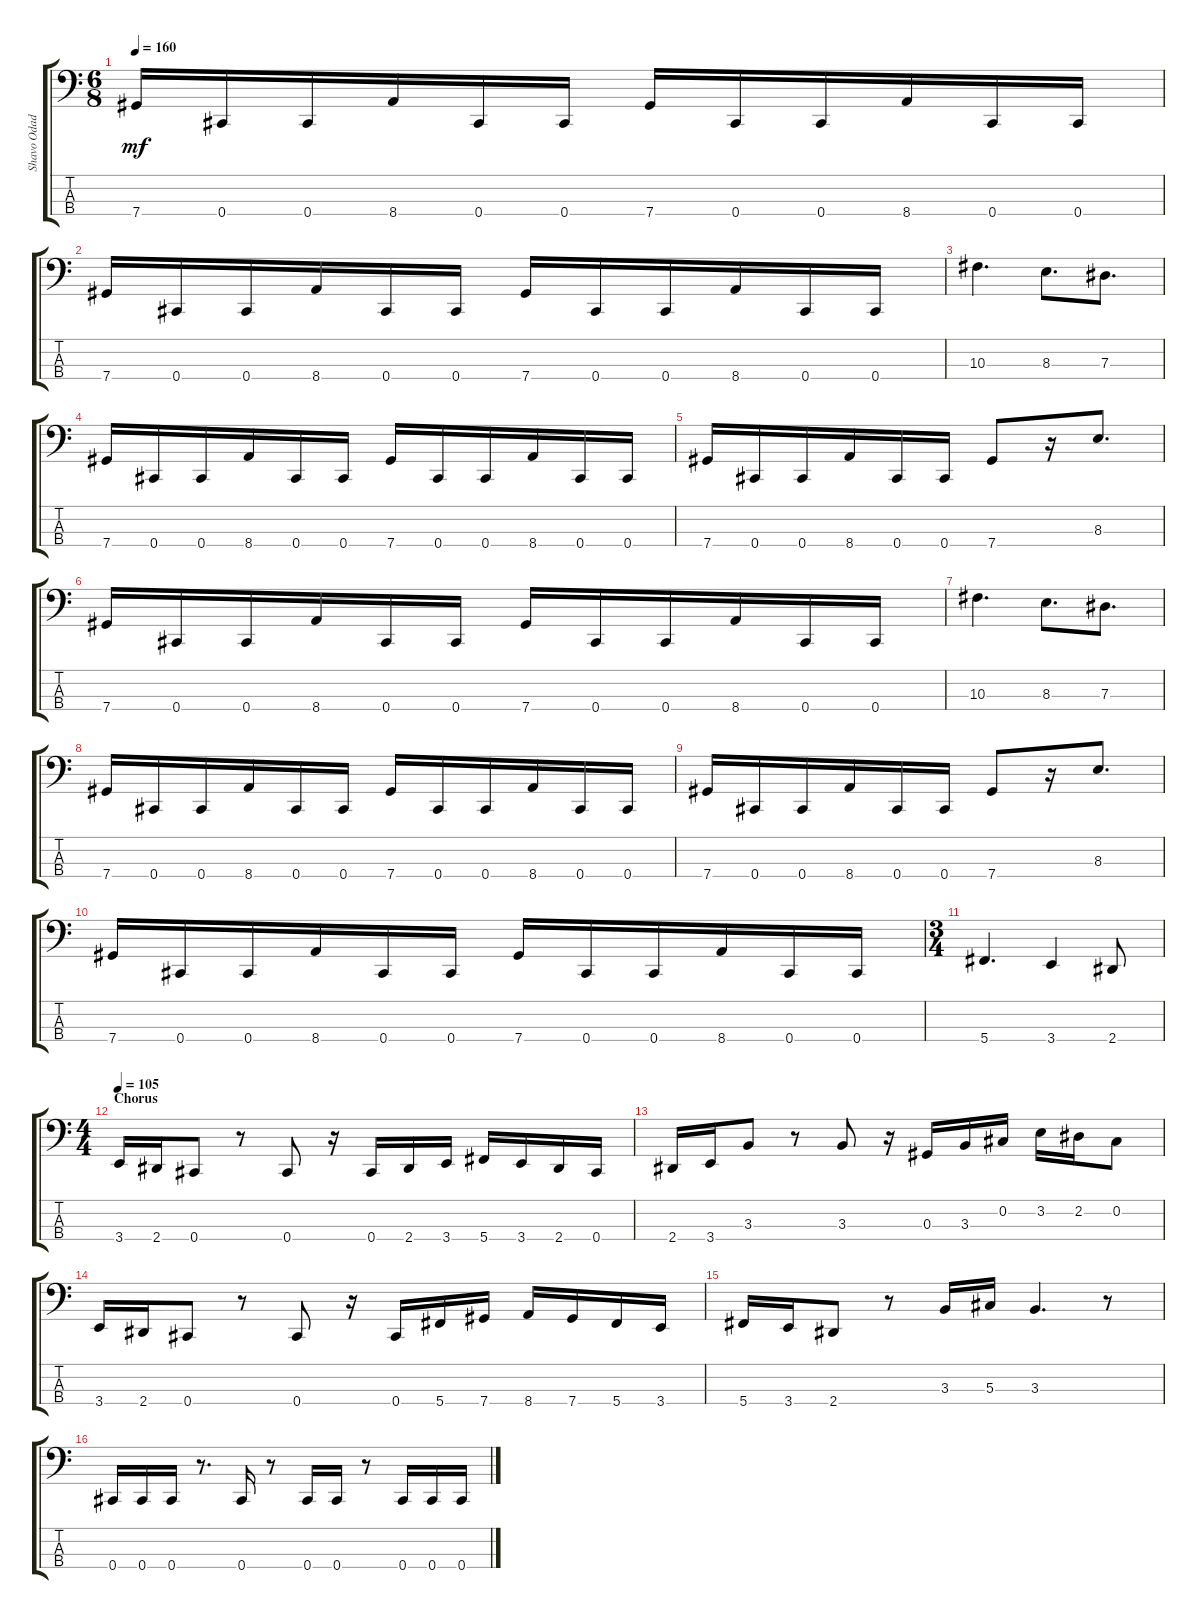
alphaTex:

\track ("Shavo Odadjian" "Shavo Odad") {instrument electricbassfinger}
\staff {score tabs}
\tuning (Gb2 Db2 Ab1 Db1) {hide}
\ts (6 8)
\tempo 160
\clef f4
\ks c
7.4.16{dy mf} 0.4.16 0.4.16 8.4.16 0.4.16 0.4.16 7.4.16 0.4.16 0.4.16 8.4.16 0.4.16 0.4.16 |
7.4.16 0.4.16 0.4.16 8.4.16 0.4.16 0.4.16 7.4.16 0.4.16 0.4.16 8.4.16 0.4.16 0.4.16 |
10.3.4{d} 8.3.8{d} 7.3.8{d} |
7.4.16 0.4.16 0.4.16 8.4.16 0.4.16 0.4.16 7.4.16 0.4.16 0.4.16 8.4.16 0.4.16 0.4.16 |
7.4.16 0.4.16 0.4.16 8.4.16 0.4.16 0.4.16 7.4.8 r.16 8.3.8{d} |
7.4.16 0.4.16 0.4.16 8.4.16 0.4.16 0.4.16 7.4.16 0.4.16 0.4.16 8.4.16 0.4.16 0.4.16 |
10.3.4{d} 8.3.8{d} 7.3.8{d} |
7.4.16 0.4.16 0.4.16 8.4.16 0.4.16 0.4.16 7.4.16 0.4.16 0.4.16 8.4.16 0.4.16 0.4.16 |
7.4.16 0.4.16 0.4.16 8.4.16 0.4.16 0.4.16 7.4.8 r.16 8.3.8{d} |
7.4.16 0.4.16 0.4.16 8.4.16 0.4.16 0.4.16 7.4.16 0.4.16 0.4.16 8.4.16 0.4.16 0.4.16 |
\ts (3 4)
5.4.4{d} 3.4.4 2.4.8 |
\ts (4 4)
\section ("" "Chorus")
\tempo 105
3.4.16 2.4.16 0.4.8 r.8 0.4.8 r.16 0.4.16 2.4.16 3.4.16 5.4.16 3.4.16 2.4.16 0.4.16 |
2.4.16 3.4.16 3.3.8 r.8 3.3.8 r.16 0.3.16 3.3.16 0.2.16 3.2.16 2.2.16 0.2.8 |
3.4.16 2.4.16 0.4.8 r.8 0.4.8 r.16 0.4.16 5.4.16 7.4.16 8.4.16 7.4.16 5.4.16 3.4.16 |
5.4.16 3.4.16 2.4.8 r.8 3.3.16 5.3.16 3.3.4{d} r.8 |
0.4.16 0.4.16 0.4.16 r.8{d} 0.4.16 r.8 0.4.16 0.4.16 r.8 0.4.16 0.4.16 0.4.16
